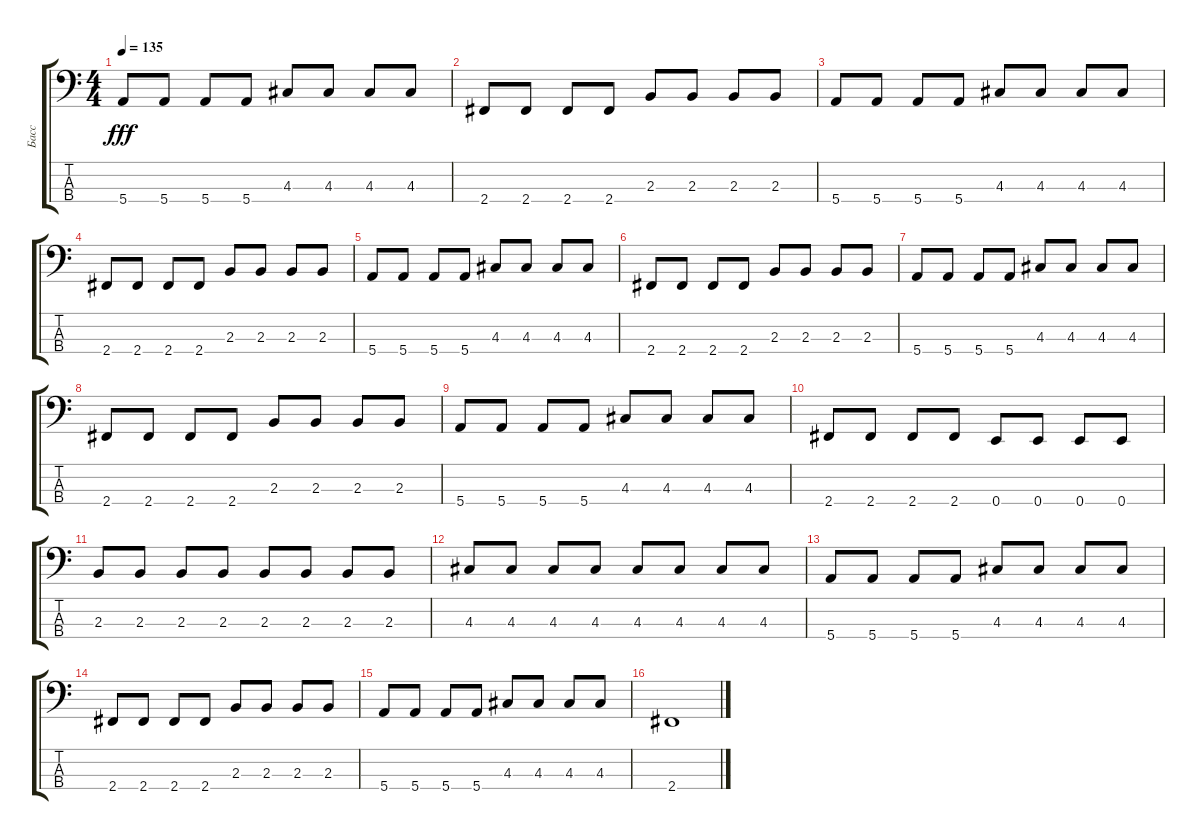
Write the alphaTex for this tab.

\track ("Басс" "Басс") {instrument electricbasspick}
\staff {score tabs}
\tuning (G2 D2 A1 E1) {hide}
\ts (4 4)
\tempo 135
\clef f4
\ks c
5.4.8{dy fff} 5.4.8 5.4.8 5.4.8 4.3.8 4.3.8 4.3.8 4.3.8 |
2.4.8 2.4.8 2.4.8 2.4.8 2.3.8 2.3.8 2.3.8 2.3.8 |
5.4.8 5.4.8 5.4.8 5.4.8 4.3.8 4.3.8 4.3.8 4.3.8 |
2.4.8 2.4.8 2.4.8 2.4.8 2.3.8 2.3.8 2.3.8 2.3.8 |
5.4.8 5.4.8 5.4.8 5.4.8 4.3.8 4.3.8 4.3.8 4.3.8 |
2.4.8 2.4.8 2.4.8 2.4.8 2.3.8 2.3.8 2.3.8 2.3.8 |
5.4.8 5.4.8 5.4.8 5.4.8 4.3.8 4.3.8 4.3.8 4.3.8 |
2.4.8 2.4.8 2.4.8 2.4.8 2.3.8 2.3.8 2.3.8 2.3.8 |
5.4.8 5.4.8 5.4.8 5.4.8 4.3.8 4.3.8 4.3.8 4.3.8 |
2.4.8 2.4.8 2.4.8 2.4.8 0.4.8 0.4.8 0.4.8 0.4.8 |
2.3.8 2.3.8 2.3.8 2.3.8 2.3.8 2.3.8 2.3.8 2.3.8 |
4.3.8 4.3.8 4.3.8 4.3.8 4.3.8 4.3.8 4.3.8 4.3.8 |
5.4.8 5.4.8 5.4.8 5.4.8 4.3.8 4.3.8 4.3.8 4.3.8 |
2.4.8 2.4.8 2.4.8 2.4.8 2.3.8 2.3.8 2.3.8 2.3.8 |
5.4.8 5.4.8 5.4.8 5.4.8 4.3.8 4.3.8 4.3.8 4.3.8 |
2.4.1
